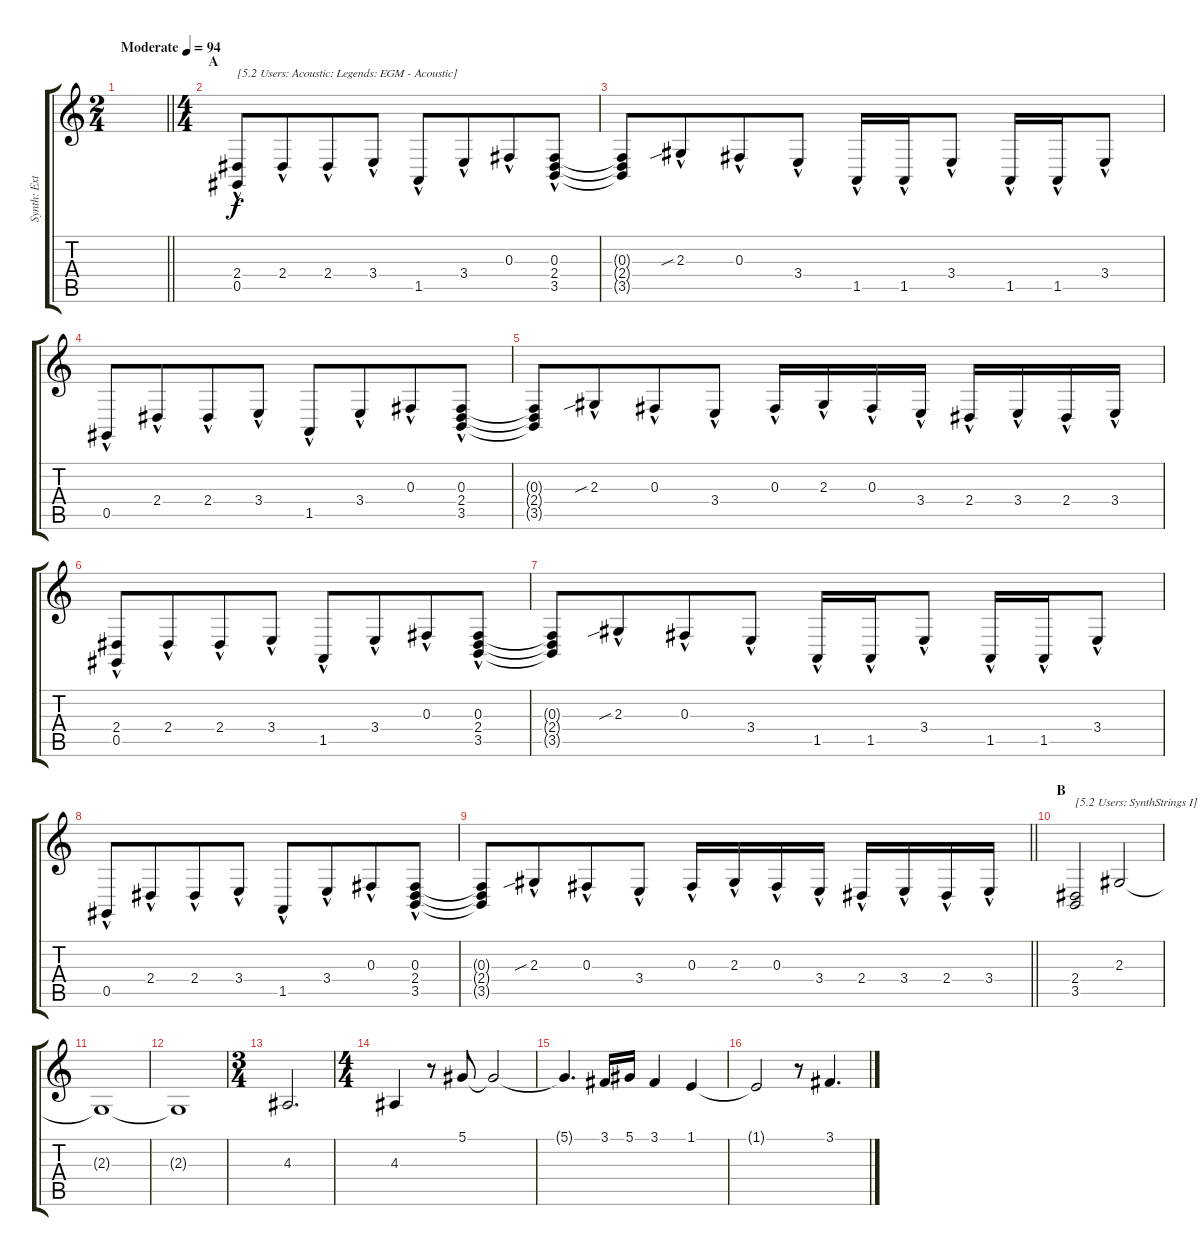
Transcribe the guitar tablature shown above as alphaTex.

\track ("Synth: Extra" "Synth: Ext") {instrument synthstrings1}
\staff {score tabs}
\tuning (Eb4 Bb3 Gb3 Db3 Ab2 Eb2) {hide}
\ts (2 4)
\tempo (94 "Moderate")
\clef g2
\barLineRight lightlight
\ks c
|
\ts (4 4)
\section ("" "A")
(2.4{hac} 0.5{hac}).8{txt "[5.2 Users: Acoustic: Legends: EGM - Acoustic]" volume 11 instrument acousticguitarsteel} 2.4{hac}.8{beam merge} 2.4{hac}.8 3.4{hac}.8 1.5{hac}.8 3.4{hac}.8{beam merge} 0.3{hac}.8 (0.3{hac} 2.4{hac} 3.5{hac}).8 |
(0.3{t} 2.4{t} 3.5{t}).8 2.3{sib hac}.8{beam merge} 0.3{hac}.8 3.4{hac}.8 1.5{hac}.16 1.5{hac}.16 3.4{hac}.8 1.5{hac}.16 1.5{hac}.16 3.4{hac}.8 |
0.5{hac}.8 2.4{hac}.8{beam merge} 2.4{hac}.8 3.4{hac}.8 1.5{hac}.8 3.4{hac}.8{beam merge} 0.3{hac}.8 (0.3{hac} 2.4{hac} 3.5{hac}).8 |
(0.3{t} 2.4{t} 3.5{t}).8 2.3{sib hac}.8{beam merge} 0.3{hac}.8 3.4{hac}.8 0.3{hac}.16 2.3{hac}.16 0.3{hac}.16 3.4{hac}.16 2.4{hac}.16 3.4{hac}.16 2.4{hac}.16 3.4{hac}.16 |
(2.4{hac} 0.5{hac}).8 2.4{hac}.8{beam merge} 2.4{hac}.8 3.4{hac}.8 1.5{hac}.8 3.4{hac}.8{beam merge} 0.3{hac}.8 (0.3{hac} 2.4{hac} 3.5{hac}).8 |
(0.3{t} 2.4{t} 3.5{t}).8 2.3{sib hac}.8{beam merge} 0.3{hac}.8 3.4{hac}.8 1.5{hac}.16 1.5{hac}.16 3.4{hac}.8 1.5{hac}.16 1.5{hac}.16 3.4{hac}.8 |
0.5{hac}.8 2.4{hac}.8{beam merge} 2.4{hac}.8 3.4{hac}.8 1.5{hac}.8 3.4{hac}.8{beam merge} 0.3{hac}.8 (0.3{hac} 2.4{hac} 3.5{hac}).8 |
\barLineRight lightlight
(0.3{t} 2.4{t} 3.5{t}).8 2.3{sib hac}.8{beam merge} 0.3{hac}.8 3.4{hac}.8 0.3{hac}.16 2.3{hac}.16 0.3{hac}.16 3.4{hac}.16 2.4{hac}.16 3.4{hac}.16 2.4{hac}.16 3.4{hac}.16 |
\section ("" "B")
(2.4 3.5).2{txt "[5.2 Users: SynthStrings I]" dy f volume 8 instrument synthstrings1} 2.3.2{volume 13} |
2.3{t}.1 |
2.3{t}.1 |
\ts (3 4)
4.3.2{d} |
\ts (4 4)
4.3.4 r.8 5.1.8 5.1{t}.2 |
5.1{t}.4{d} 3.1.16 5.1.16 3.1.4 1.1.4 |
1.1{t}.2 r.8 3.1{h}.4{d}
